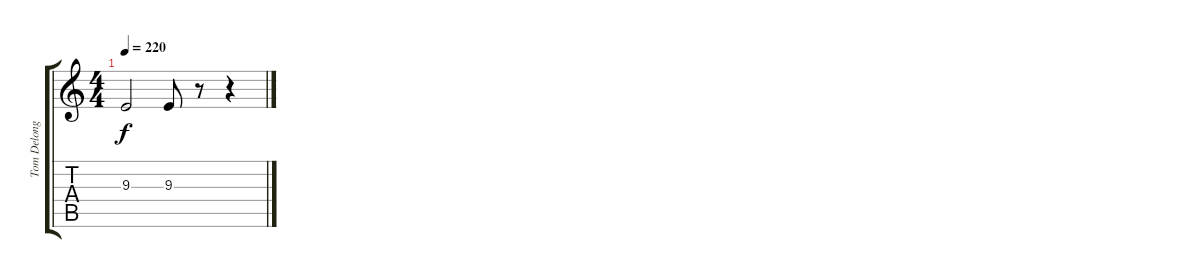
\track ("Tom Delonge (Vocals)" "Tom Delong") {instrument lead2sawtooth}
\staff {score tabs}
\tuning (E4 B3 G3 D3 A2 E2) {hide}
\ts (4 4)
\tempo 220
\clef g2
\ks c
9.3{t}.2{dy f} 9.3.8 r.8 r.4
